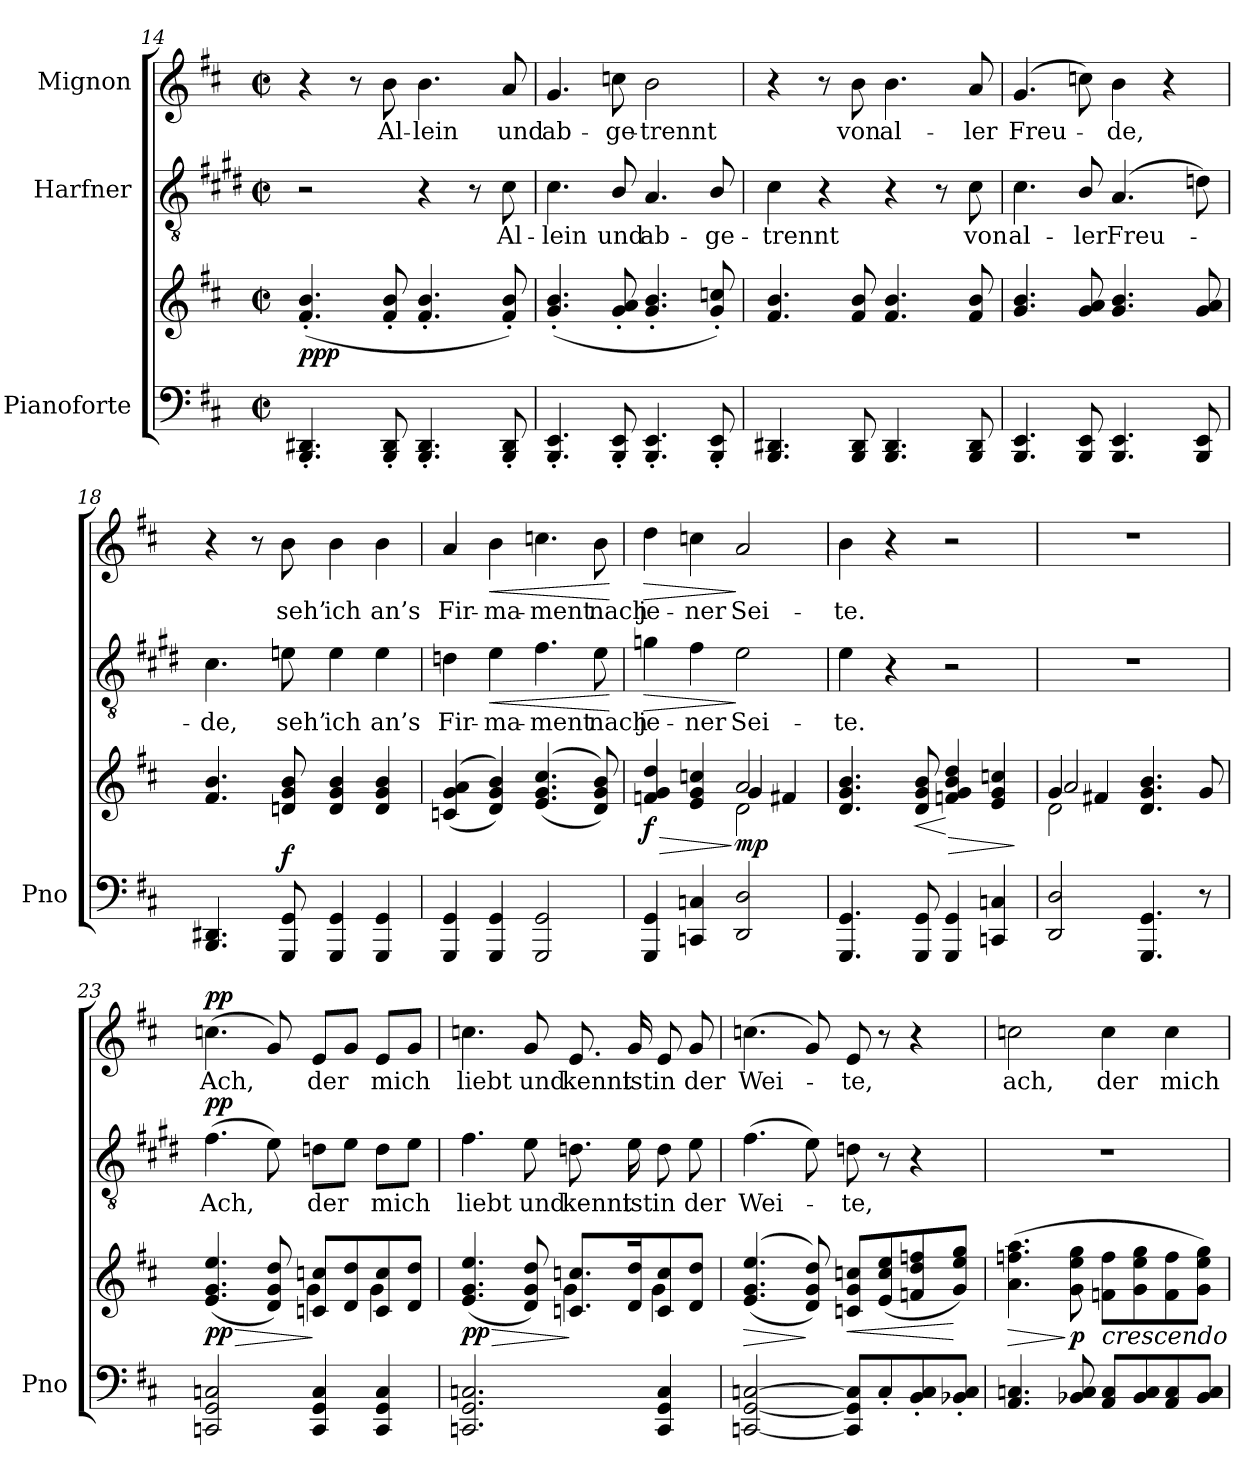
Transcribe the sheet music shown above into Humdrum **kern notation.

**kern	**kern	**dynam	**kern	**text	**dynam	**kern	**text	**dynam
*part3	*part3	*part3	*part2	*part2	*part2	*part1	*part1	*part1
*staff4	*staff3	*staff3/4	*staff2	*staff2	*staff2	*staff1	*staff1	*staff1
*I"Pianoforte	*	*	*I"Harfner	*	*	*I"Mignon	*	*
*I'Pno	*	*	*	*	*	*	*	*
*clefF4	*clefG2	*	*clefGv2	*	*	*clefG2	*	*
*	*	*	*ITrd1c2	*	*	*	*	*
*k[f#c#]	*k[f#c#]	*	*k[f#c#]	*	*	*k[f#c#]	*	*
*M2/2	*M2/2	*	*M2/2	*	*	*M2/2	*	*
*met(c|)	*met(c|)	*	*met(c|)	*	*	*met(c|)	*	*
=14	=14	=14	=14	=14	=14	=14	=14	=14
!	!	!LO:DY:b	!	!	!	!	!	!
4.BBB/' 4.DD#X/'	(<4.f#/' 4.b/'	ppp	2r	.	.	4r	.	.
.	.	.	.	.	.	8r	.	.
!	!	!	!	!	!	!	!LO:LY:b	!
8BBB/' 8DD#/'	8f#/' 8b/'	.	.	.	.	8b\	Al-	.
!	!	!	!	!	!	!	!LO:LY:b	!
4.BBB/' 4.DD#/'	4.f#/' 4.b/'	.	4r	.	.	4.b\	-lein	.
.	.	.	8r	.	.	.	.	.
!	!	!	!	!LO:LY:b	!	!	!LO:LY:b	!
8BBB/' 8DD#/'	8f#/' 8b/')	.	8B\	Al-	.	8a/	und	.
!!LO:PB:g=z
=15	=15	=15	=15	=15	=15	=15	=15	=15
!	!	!	!	!LO:LY:b	!	!	!LO:LY:b	!
4.BBB/' 4.EE/'	(<4.g/' 4.b/'	.	4.B\	-lein	.	4.g/	ab-	.
!	!	!	!	!LO:LY:b	!	!	!LO:LY:b	!
8BBB/' 8EE/'	8g/' 8a/'	.	8A/	und	.	8ccn\	-ge-	.
!	!	!	!	!LO:LY:b	!	!	!LO:LY:b	!
4.BBB/' 4.EE/'	4.g/' 4.b/'	.	4.G/	ab-	.	2b\	-trennt	.
!	!	!	!	!LO:LY:b	!	!	!	!
8BBB/' 8EE/'	8g/' 8ccn/')	.	8A/	-ge-	.	.	.	.
=16	=16	=16	=16	=16	=16	=16	=16	=16
!	!	!	!	!LO:LY:b	!	!	!	!
4.BBB/ 4.DD#X/	4.f#/ 4.b/	.	4B\	-trennt	.	4r	.	.
.	.	.	4r	.	.	8r	.	.
!	!	!	!	!	!	!	!LO:LY:b	!
8BBB/ 8DD#/	8f#/ 8b/	.	.	.	.	8b\	von	.
!	!	!	!	!	!	!	!LO:LY:b	!
4.BBB/ 4.DD#/	4.f#/ 4.b/	.	4r	.	.	4.b\	al-	.
.	.	.	8r	.	.	.	.	.
!	!	!	!	!LO:LY:b	!	!	!LO:LY:b	!
8BBB/ 8DD#/	8f#/ 8b/	.	8B\	von	.	8a/	-ler	.
=17	=17	=17	=17	=17	=17	=17	=17	=17
!	!	!	!	!LO:LY:b	!	!	!LO:LY:b	!
4.BBB/ 4.EE/	4.g/ 4.b/	.	4.B\	al-	.	(>4.g/	Freu-	.
!	!	!	!	!LO:LY:b	!	!	!	!
8BBB/ 8EE/	8g/ 8a/	.	8A/	-ler	.	8ccn\)	.	.
!	!	!	!	!LO:LY:b	!	!	!LO:LY:b	!
4.BBB/ 4.EE/	4.g/ 4.b/	.	(>4.G/	Freu-	.	4b\	-de,	.
.	.	.	.	.	.	4r	.	.
8BBB/ 8EE/	8g/ 8a/	.	8cn\)	.	.	.	.	.
=18	=18	=18	=18	=18	=18	=18	=18	=18
!	!	!	!	!LO:LY:b	!	!	!	!
4.BBB/ 4.DD#X/	4.f#/ 4.b/	.	4.B\	-de,	.	4r	.	.
.	.	.	.	.	.	8r	.	.
!	!	!LO:DY:a=2	!	!LO:LY:b	!	!	!LO:LY:b	!
8GGG/ 8GG/	8dn/ 8g/ 8b/	f	8dn\	seh’	.	8b\	seh’	.
!	!	!	!	!LO:LY:b	!	!	!LO:LY:b	!
4GGG/ 4GG/	4d/ 4g/ 4b/	.	4d\	ich	.	4b\	ich	.
!	!	!	!	!LO:LY:b	!	!	!LO:LY:b	!
4GGG/ 4GG/	4d/ 4g/ 4b/	.	4d\	an’s	.	4b\	an’s	.
=19	=19	=19	=19	=19	=19	=19	=19	=19
!	!	!	!	!LO:LY:b	!	!	!LO:LY:b	!
4GGG/ 4GG/	(>(<4cn/ 4g/ 4a/	.	4cn\	Fir-	.	4a/	Fir-	.
!	!	!	!	!LO:LY:b	!LO:HP:b	!	!LO:LY:b	!LO:HP:b
4GGG/ 4GG/	4d/ 4g/ 4b/))	.	4d\	-ma-	<	4b\	-ma-	<
!	!	!	!	!LO:LY:b	!	!	!LO:LY:b	!
2GGG/ 2GG/	(<(>4.e/ 4.g/ 4.cc#/	.	4.e\	-ment	.	4.ccn\	-ment	.
!	!	!	!	!LO:LY:b	!	!	!LO:LY:b	!
.	8d/ 8g/ 8b/))	.	8d\	nach	.	8b\	nach	.
.	.	.	.	.	[	.	.	[
!!LO:LB:g=z
=20	=20	=20	=20	=20	=20	=20	=20	=20
!	!	!LO:HP:b	!	!LO:LY:b	!LO:HP:b	!	!LO:LY:b	!LO:HP:b
*	*^	*	*	*	*	*	*	*
*	*	*^	*	*	*	*	*	*	*
!	!	!	!	!LO:DY:n=1:b	!	!	!	!	!	!
4GGG/ 4GG/	4fn/ 4g/ 4dd/	2rgyy	2ryy	> f	4fn\	je-	>	4dd\	je-	>
!	!	!	!	!	!	!LO:LY:b	!	!	!LO:LY:b	!
4CCn/ 4Cn/	4e/ 4g/ 4ccn/	.	.	.	4e\	-ner	.	4ccn\	-ner	.
!	!	!	!	!LO:DY:n=2:b	!	!LO:LY:b	!	!	!LO:LY:b	!
2DD/ 2D/	2a/	2d\	4g/	] mp	2d\	Sei-	]	2a/	Sei-	]
.	.	.	4f#X/	.	.	.	.	.	.	.
=21	=21	=21	=21	=21	=21	=21	=21	=21	=21	=21
!	!	!	!	!	!	!LO:LY:b	!	!	!LO:LY:b	!
*	*v	*v	*v	*	*	*	*	*	*	*
4.GGG/ 4.GG/	4.d/ 4.g/ 4.b/	.	4d\	-te.	.	4b\	-te.	.
.	.	.	4r	.	.	4r	.	.
!	!	!LO:HP:b	!	!	!	!	!	!
8GGG/ 8GG/	8d/ 8g/ 8b/	<	.	.	.	.	.	.
!	!	!LO:HP:n=1:b	!	!	!	!	!	!
4GGG/ 4GG/	4fn/ 4g/ 4b/ 4dd/	[ >	2r	.	.	2r	.	.
4CCn/ 4Cn/	4e/ 4g/ 4ccn/	.	.	.	.	.	.	.
.	.	]	.	.	.	.	.	.
=22	=22	=22	=22	=22	=22	=22	=22	=22
*	*^	*	*	*	*	*	*	*
*	*	*^	*	*	*	*	*	*	*
2DD/ 2D/	4g/	2d\	2a/	.	1r	.	.	1r	.	.
.	4f#X/	.	.	.	.	.	.	.	.	.
4.GGG/ 4.GG/	4.d/ 4.g/ 4.b/	2ryy	2ryy	.	.	.	.	.	.	.
8r	8g/	.	.	.	.	.	.	.	.	.
*	*v	*v	*v	*	*	*	*	*	*	*
=23	=23	=23	=23	=23	=23	=23	=23	=23
!	!	!LO:HP:b	!	!LO:LY:b	!	!	!LO:LY:b	!
*	*^	*	*	*	*	*	*	*
!	!	!	!LO:DY:n=1:b	!	!	!LO:DY:a	!	!	!LO:DY:a
2CCn/ 2GG/ 2Cn/	(<4.e/ 4.g/ 4.ee/	2ryy	> pp	(>4.e\	Ach,	pp	(>4.ccn\	Ach,	pp
.	8d/ 8g/ 8dd/)	.	.	8d\)	.	.	8g/)	.	.
!	!	!	!	!	!LO:LY:b	!	!	!LO:LY:b	!
4CC/ 4GG/ 4C/	8cn/ 8ccn/L	4g\	]	8cn\L	der	.	8e/L	der	.
.	8d/ 8dd/	.	.	8d\J	.	.	8g/J	.	.
!	!	!	!	!	!LO:LY:b	!	!	!LO:LY:b	!
4CC/ 4GG/ 4C/	8c/ 8cc/	4g\	.	8c\L	mich	.	8e/L	mich	.
.	8d/ 8dd/J	.	.	8d\J	.	.	8g/J	.	.
=24	=24	=24	=24	=24	=24	=24	=24	=24	=24
!	!	!	!LO:HP:b	!	!LO:LY:b	!	!	!LO:LY:b	!
!	!	!	!LO:DY:n=1:b	!	!	!	!	!	!
2.CCn/ 2.GG/ 2.Cn/	(<4.e/ 4.g/ 4.ee/	2reyy	> pp	4.e\	liebt	.	4.ccn\	liebt	.
!	!	!	!	!	!LO:LY:b	!	!	!LO:LY:b	!
.	8d/ 8g/ 8dd/)	.	.	8d\	und	.	8g/	und	.
!	!	!	!	!	!LO:LY:b	!	!	!LO:LY:b	!
.	8.cn/ 8.ccn/L	4g\	]	8.cn\	kennt	.	8.e/	kennt	.
!	!	!	!	!	!LO:LY:b	!	!	!LO:LY:b	!
.	16d/ 16dd/K	.	.	16d\	ist	.	16g/	ist	.
!	!	!	!	!	!LO:LY:b	!	!	!LO:LY:b	!
4CC/ 4GG/ 4C/	8c/ 8cc/	4g\	.	8c\	in	.	8e/	in	.
!	!	!	!	!	!LO:LY:b	!	!	!LO:LY:b	!
.	8d/ 8dd/J	.	.	8d\	der	.	8g/	der	.
*	*v	*v	*	*	*	*	*	*	*
!!LO:LB:g=z
=25	=25	=25	=25	=25	=25	=25	=25	=25
!	!	!LO:HP:b	!	!LO:LY:b	!	!	!LO:LY:b	!
[2CCn/ [2GG/ [2Cn/	(>(<4.e/ 4.g/ 4.ee/	>	(>4.e\	Wei-	.	(>4.ccn\	Wei-	.
.	8d/ 8g/ 8dd/))	]	8d\)	.	.	8g/)	.	.
!	!	!LO:HP:b	!	!LO:LY:b	!	!	!LO:LY:b	!
8CC/] 8GG/] 8C/]L	8cn/ 8g/ 8ccn/L	<	8cn\	-te,	.	8e/	-te,	.
8C'/	(>8e/ 8cc/ 8ee/	.	8r	.	.	8r	.	.
8BB/' 8C/'	8fn/ 8dd/ 8ffn/	.	4r	.	.	4r	.	.
8BB-X/' 8C/'J	8g/ 8ee/ 8gg/J)	[	.	.	.	.	.	.
=26	=26	=26	=26	=26	=26	=26	=26	=26
!	!	!LO:HP:b	!	!	!	!	!LO:LY:b	!
4.AA/ 4.Cn/	(>4.a\ 4.ffn\ 4.aa\	>	1r	.	.	2ccn\	ach,	.
!	!	!LO:DY:n=1:b	!	!	!	!	!	!
8BB-X/ 8C/	8g\ 8ee\ 8gg\	] p	.	.	.	.	.	.
!	!LO:TX:b:i:t=crescendo	!	!	!	!	!	!	!
!	!	!	!	!	!	!	!LO:LY:b	!
8AA/ 8C/L	8fn\ 8ff\L	.	.	.	.	4cc\	der	.
8BB-/ 8C/	8g\ 8ee\ 8gg\	.	.	.	.	.	.	.
!	!	!	!	!	!	!	!LO:LY:b	!
8AA/ 8C/	8f\ 8ff\	.	.	.	.	4cc\	mich	.
8BB-/ 8C/J	8g\ 8ee\ 8gg\J)	.	.	.	.	.	.	.
=	=	=	=	=	=	=	=	=
*-	*-	*-	*-	*-	*-	*-	*-	*-
